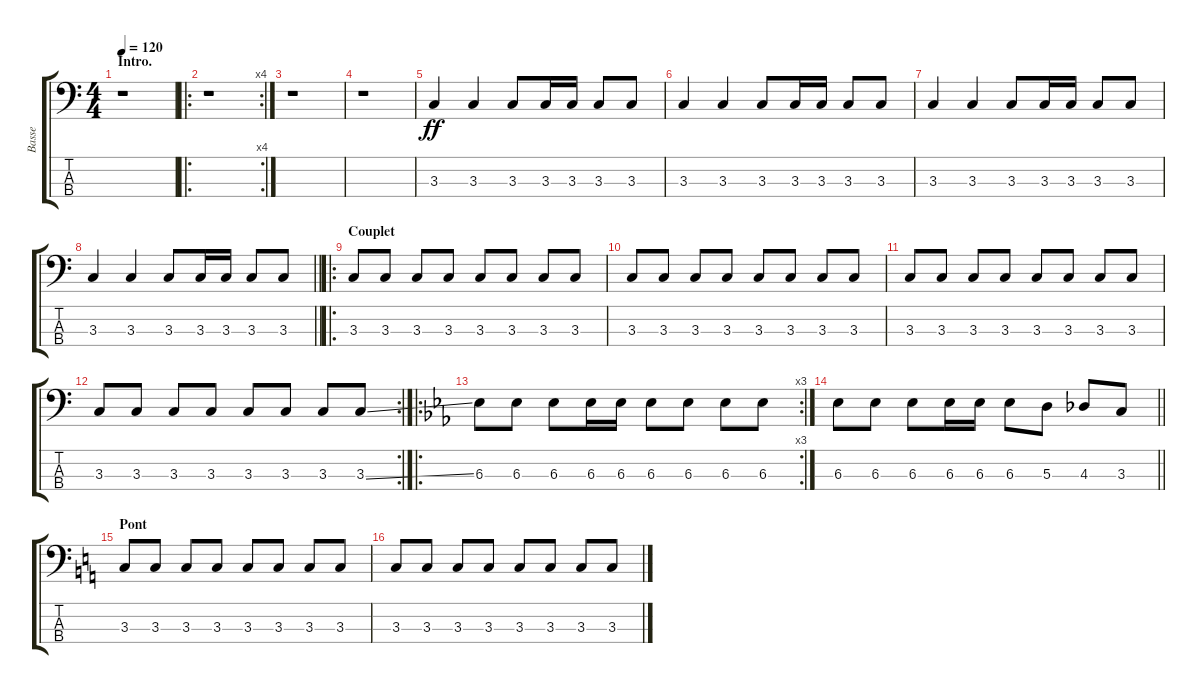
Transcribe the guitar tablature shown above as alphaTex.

\track ("Basse" "Basse") {instrument electricbassfinger}
\staff {score tabs}
\tuning (G2 D2 A1 E1) {hide}
\ts (4 4)
\section ("" "Intro.")
\tempo 120
\clef f4
\ks c
r.1{dy ff instrument electricbassfinger} |
\ro
\rc 4
r.1 |
r.1 |
r.1 |
3.3.4 3.3.4 3.3.8 3.3.16 3.3.16 3.3.8 3.3.8 |
3.3.4 3.3.4 3.3.8 3.3.16 3.3.16 3.3.8 3.3.8 |
3.3.4 3.3.4 3.3.8 3.3.16 3.3.16 3.3.8 3.3.8 |
\barLineRight lightlight
3.3.4 3.3.4 3.3.8 3.3.16 3.3.16 3.3.8 3.3.8 |
\ro
\section ("" "Couplet")
3.3.8 3.3.8 3.3.8 3.3.8 3.3.8 3.3.8 3.3.8 3.3.8 |
3.3.8 3.3.8 3.3.8 3.3.8 3.3.8 3.3.8 3.3.8 3.3.8 |
3.3.8 3.3.8 3.3.8 3.3.8 3.3.8 3.3.8 3.3.8 3.3.8 |
\rc 2
3.3.8 3.3.8 3.3.8 3.3.8 3.3.8 3.3.8 3.3.8 3.3{ss}.8 |
\ro
\rc 3
\ks eb
6.3.8 6.3.8 6.3.8 6.3.16 6.3.16 6.3.8 6.3.8 6.3.8 6.3.8 |
\barLineRight lightlight
6.3.8 6.3.8 6.3.8 6.3.16 6.3.16 6.3.8 5.3.8 4.3.8 3.3.8 |
\section ("" "Pont")
\ks c
3.3.8 3.3.8 3.3.8 3.3.8 3.3.8 3.3.8 3.3.8 3.3.8 |
3.3.8 3.3.8 3.3.8 3.3.8 3.3.8 3.3.8 3.3.8 3.3.8
